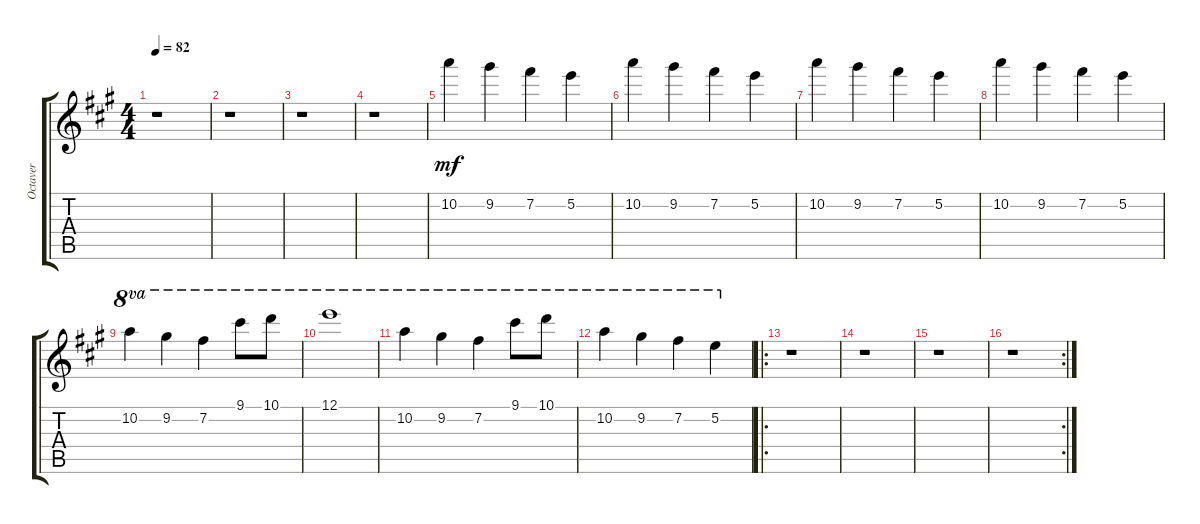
\track ("Octaver" "Octaver") {instrument distortionguitar}
\staff {score tabs}
\tuning (E5 B4 G4 D4 A3 E3) {hide}
\ts (4 4)
\tempo 82
\clef g2
\ks a
r.1{dy mf} |
r.1 |
r.1 |
r.1 |
10.2.4 9.2.4 7.2.4 5.2.4 |
10.2.4 9.2.4 7.2.4 5.2.4 |
10.2.4 9.2.4 7.2.4 5.2.4 |
10.2.4 9.2.4 7.2.4 5.2.4 |
10.2.4{ot 8va} 9.2.4{ot 8va} 7.2.4{ot 8va} 9.1.8{ot 8va} 10.1.8{ot 8va} |
12.1.1{ot 8va} |
10.2.4{ot 8va} 9.2.4{ot 8va} 7.2.4{ot 8va} 9.1.8{ot 8va} 10.1.8{ot 8va} |
10.2.4{ot 8va} 9.2.4{ot 8va} 7.2.4{ot 8va} 5.2.4{ot 8va} |
\ro
r.1 |
r.1 |
r.1 |
\rc 2
r.1
